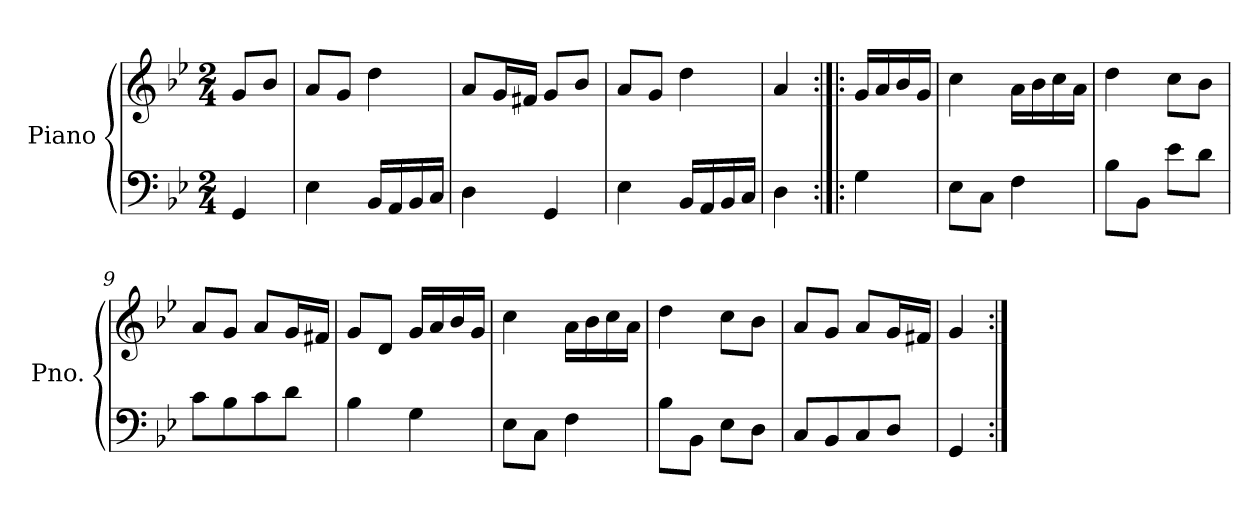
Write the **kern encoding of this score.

**kern	**kern
*part1	*part1
*staff2	*staff1
*I"Piano	*
*I'Pno.	*
*clefF4	*clefG2
*k[b-e-]	*k[b-e-]
*M2/4	*M2/4
*MM60	*MM60
=1	=1
4GG/	8g/L
.	8b-/J
=2	=2
4E-\	8a/L
.	8g/J
16BB-/LL	4dd\
16AA/	.
16BB-/	.
16C/JJ	.
=3	=3
4D\	8a/L
.	16g/L
.	16f#X/JJ
4GG/	8g/L
.	8b-/J
=4	=4
4E-\	8a/L
.	8g/J
16BB-/LL	4dd\
16AA/	.
16BB-/	.
16C/JJ	.
=5	=5
4D\	4a/
!!LO:LB:g=z
=6:|!|:	=6:|!|:
4G\	16g/LL
.	16a/
.	16b-/
.	16g/JJ
=7	=7
8E-\L	4cc\
8C\J	.
4F\	16a\LL
.	16b-\
.	16cc\
.	16a\JJ
=8	=8
8B-\L	4dd\
8BB-\J	.
8e-\L	8cc\L
8d\J	8b-\J
=9	=9
8c\L	8a/L
8B-\	8g/J
8c\	8a/L
8d\J	16g/L
.	16f#X/JJ
!!LO:LB:g=z
=10	=10
4B-\	8g/L
.	8d/J
4G\	16g/LL
.	16a/
.	16b-/
.	16g/JJ
=11	=11
8E-\L	4cc\
8C\J	.
4F\	16a\LL
.	16b-\
.	16cc\
.	16a\JJ
=12	=12
8B-\L	4dd\
8BB-\J	.
8E-\L	8cc\L
8D\J	8b-\J
=13	=13
8C/L	8a/L
8BB-/	8g/J
8C/	8a/L
8D/J	16g/L
.	16f#X/JJ
=14	=14
4GG/	4g/
=:|!	=:|!
*-	*-
